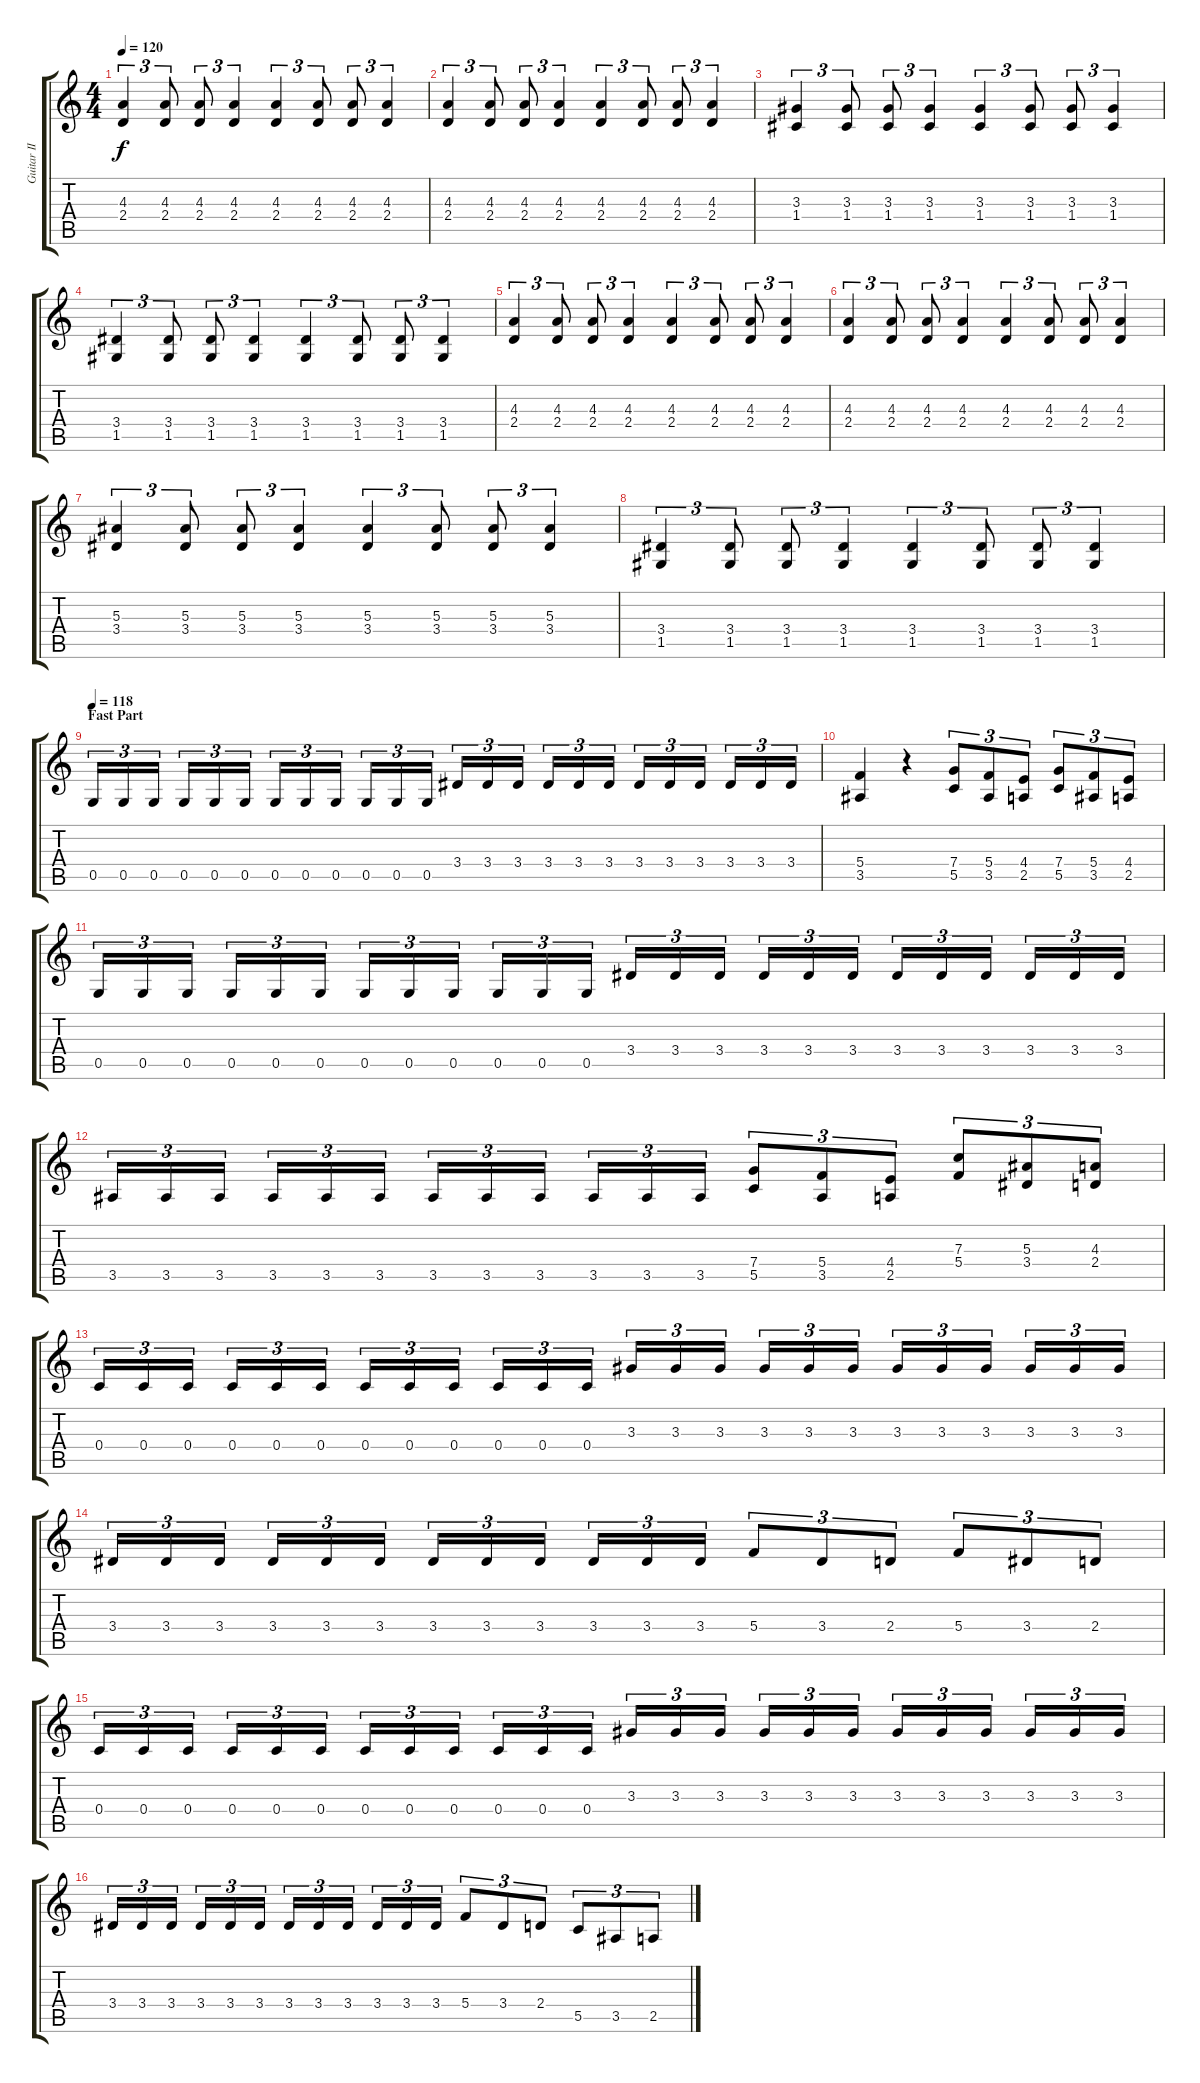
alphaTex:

\track ("Guitar II" "Guitar II") {instrument distortionguitar}
\staff {score tabs}
\tuning (D4 A3 F3 C3 G2 D2) {hide}
\ts (4 4)
\tempo 120
\clef g2
\ks c
(4.3 2.4).4{tu (3 2) dy f} (4.3 2.4).8{tu (3 2)} (4.3 2.4).8{tu (3 2)} (4.3 2.4).4{tu (3 2)} (4.3 2.4).4{tu (3 2)} (4.3 2.4).8{tu (3 2)} (4.3 2.4).8{tu (3 2)} (4.3 2.4).4{tu (3 2)} |
(4.3 2.4).4{tu (3 2)} (4.3 2.4).8{tu (3 2)} (4.3 2.4).8{tu (3 2)} (4.3 2.4).4{tu (3 2)} (4.3 2.4).4{tu (3 2)} (4.3 2.4).8{tu (3 2)} (4.3 2.4).8{tu (3 2)} (4.3 2.4).4{tu (3 2)} |
(3.3 1.4).4{tu (3 2)} (3.3 1.4).8{tu (3 2)} (3.3 1.4).8{tu (3 2)} (3.3 1.4).4{tu (3 2)} (3.3 1.4).4{tu (3 2)} (3.3 1.4).8{tu (3 2)} (3.3 1.4).8{tu (3 2)} (3.3 1.4).4{tu (3 2)} |
(3.4 1.5).4{tu (3 2)} (3.4 1.5).8{tu (3 2)} (3.4 1.5).8{tu (3 2)} (3.4 1.5).4{tu (3 2)} (3.4 1.5).4{tu (3 2)} (3.4 1.5).8{tu (3 2)} (3.4 1.5).8{tu (3 2)} (3.4 1.5).4{tu (3 2)} |
(4.3 2.4).4{tu (3 2)} (4.3 2.4).8{tu (3 2)} (4.3 2.4).8{tu (3 2)} (4.3 2.4).4{tu (3 2)} (4.3 2.4).4{tu (3 2)} (4.3 2.4).8{tu (3 2)} (4.3 2.4).8{tu (3 2)} (4.3 2.4).4{tu (3 2)} |
(4.3 2.4).4{tu (3 2)} (4.3 2.4).8{tu (3 2)} (4.3 2.4).8{tu (3 2)} (4.3 2.4).4{tu (3 2)} (4.3 2.4).4{tu (3 2)} (4.3 2.4).8{tu (3 2)} (4.3 2.4).8{tu (3 2)} (4.3 2.4).4{tu (3 2)} |
(5.3 3.4).4{tu (3 2)} (5.3 3.4).8{tu (3 2)} (5.3 3.4).8{tu (3 2)} (5.3 3.4).4{tu (3 2)} (5.3 3.4).4{tu (3 2)} (5.3 3.4).8{tu (3 2)} (5.3 3.4).8{tu (3 2)} (5.3 3.4).4{tu (3 2)} |
(3.4 1.5).4{tu (3 2)} (3.4 1.5).8{tu (3 2)} (3.4 1.5).8{tu (3 2)} (3.4 1.5).4{tu (3 2)} (3.4 1.5).4{tu (3 2)} (3.4 1.5).8{tu (3 2)} (3.4 1.5).8{tu (3 2)} (3.4 1.5).4{tu (3 2)} |
\section ("" "Fast Part")
\tempo 118
0.5.16{tu (3 2)} 0.5.16{tu (3 2)} 0.5.16{tu (3 2)} 0.5.16{tu (3 2)} 0.5.16{tu (3 2)} 0.5.16{tu (3 2)} 0.5.16{tu (3 2)} 0.5.16{tu (3 2)} 0.5.16{tu (3 2)} 0.5.16{tu (3 2)} 0.5.16{tu (3 2)} 0.5.16{tu (3 2)} 3.4.16{tu (3 2)} 3.4.16{tu (3 2)} 3.4.16{tu (3 2)} 3.4.16{tu (3 2)} 3.4.16{tu (3 2)} 3.4.16{tu (3 2)} 3.4.16{tu (3 2)} 3.4.16{tu (3 2)} 3.4.16{tu (3 2)} 3.4.16{tu (3 2)} 3.4.16{tu (3 2)} 3.4.16{tu (3 2)} |
(5.4 3.5).4 r.4 (7.4 5.5).8{tu (3 2)} (5.4 3.5).8{tu (3 2)} (4.4 2.5).8{tu (3 2)} (7.4 5.5).8{tu (3 2)} (5.4 3.5).8{tu (3 2)} (4.4 2.5).8{tu (3 2)} |
0.5.16{tu (3 2)} 0.5.16{tu (3 2)} 0.5.16{tu (3 2)} 0.5.16{tu (3 2)} 0.5.16{tu (3 2)} 0.5.16{tu (3 2)} 0.5.16{tu (3 2)} 0.5.16{tu (3 2)} 0.5.16{tu (3 2)} 0.5.16{tu (3 2)} 0.5.16{tu (3 2)} 0.5.16{tu (3 2)} 3.4.16{tu (3 2)} 3.4.16{tu (3 2)} 3.4.16{tu (3 2)} 3.4.16{tu (3 2)} 3.4.16{tu (3 2)} 3.4.16{tu (3 2)} 3.4.16{tu (3 2)} 3.4.16{tu (3 2)} 3.4.16{tu (3 2)} 3.4.16{tu (3 2)} 3.4.16{tu (3 2)} 3.4.16{tu (3 2)} |
3.5.16{tu (3 2)} 3.5.16{tu (3 2)} 3.5.16{tu (3 2)} 3.5.16{tu (3 2)} 3.5.16{tu (3 2)} 3.5.16{tu (3 2)} 3.5.16{tu (3 2)} 3.5.16{tu (3 2)} 3.5.16{tu (3 2)} 3.5.16{tu (3 2)} 3.5.16{tu (3 2)} 3.5.16{tu (3 2)} (7.4 5.5).8{tu (3 2)} (5.4 3.5).8{tu (3 2)} (4.4 2.5).8{tu (3 2)} (7.3 5.4).8{tu (3 2)} (5.3 3.4).8{tu (3 2)} (4.3 2.4).8{tu (3 2)} |
0.4.16{tu (3 2)} 0.4.16{tu (3 2)} 0.4.16{tu (3 2)} 0.4.16{tu (3 2)} 0.4.16{tu (3 2)} 0.4.16{tu (3 2)} 0.4.16{tu (3 2)} 0.4.16{tu (3 2)} 0.4.16{tu (3 2)} 0.4.16{tu (3 2)} 0.4.16{tu (3 2)} 0.4.16{tu (3 2)} 3.3.16{tu (3 2)} 3.3.16{tu (3 2)} 3.3.16{tu (3 2)} 3.3.16{tu (3 2)} 3.3.16{tu (3 2)} 3.3.16{tu (3 2)} 3.3.16{tu (3 2)} 3.3.16{tu (3 2)} 3.3.16{tu (3 2)} 3.3.16{tu (3 2)} 3.3.16{tu (3 2)} 3.3.16{tu (3 2)} |
3.4.16{tu (3 2)} 3.4.16{tu (3 2)} 3.4.16{tu (3 2)} 3.4.16{tu (3 2)} 3.4.16{tu (3 2)} 3.4.16{tu (3 2)} 3.4.16{tu (3 2)} 3.4.16{tu (3 2)} 3.4.16{tu (3 2)} 3.4.16{tu (3 2)} 3.4.16{tu (3 2)} 3.4.16{tu (3 2)} 5.4.8{tu (3 2)} 3.4.8{tu (3 2)} 2.4.8{tu (3 2)} 5.4.8{tu (3 2)} 3.4.8{tu (3 2)} 2.4.8{tu (3 2)} |
0.4.16{tu (3 2)} 0.4.16{tu (3 2)} 0.4.16{tu (3 2)} 0.4.16{tu (3 2)} 0.4.16{tu (3 2)} 0.4.16{tu (3 2)} 0.4.16{tu (3 2)} 0.4.16{tu (3 2)} 0.4.16{tu (3 2)} 0.4.16{tu (3 2)} 0.4.16{tu (3 2)} 0.4.16{tu (3 2)} 3.3.16{tu (3 2)} 3.3.16{tu (3 2)} 3.3.16{tu (3 2)} 3.3.16{tu (3 2)} 3.3.16{tu (3 2)} 3.3.16{tu (3 2)} 3.3.16{tu (3 2)} 3.3.16{tu (3 2)} 3.3.16{tu (3 2)} 3.3.16{tu (3 2)} 3.3.16{tu (3 2)} 3.3.16{tu (3 2)} |
3.4.16{tu (3 2)} 3.4.16{tu (3 2)} 3.4.16{tu (3 2)} 3.4.16{tu (3 2)} 3.4.16{tu (3 2)} 3.4.16{tu (3 2)} 3.4.16{tu (3 2)} 3.4.16{tu (3 2)} 3.4.16{tu (3 2)} 3.4.16{tu (3 2)} 3.4.16{tu (3 2)} 3.4.16{tu (3 2)} 5.4.8{tu (3 2)} 3.4.8{tu (3 2)} 2.4.8{tu (3 2)} 5.5.8{tu (3 2)} 3.5.8{tu (3 2)} 2.5.8{tu (3 2)}
